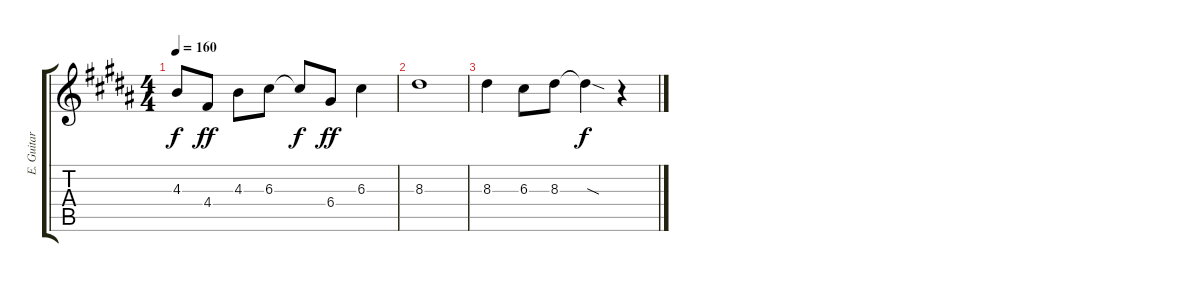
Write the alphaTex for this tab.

\track ("E. Guitar II" "E. Guitar ") {instrument overdrivenguitar}
\staff {score tabs}
\tuning (E4 B3 G3 D3 A2 E2) {hide}
\ts (4 4)
\tempo 160
\clef g2
\ks b
4.3{t}.8{dy f} 4.4.8{dy ff} 4.3.8 6.3.8 6.3{t}.8{dy f} 6.4.8{dy ff} 6.3.4 |
8.3.1 |
8.3.4 6.3.8 8.3.8 8.3{sod t}.4{dy f} r.4
